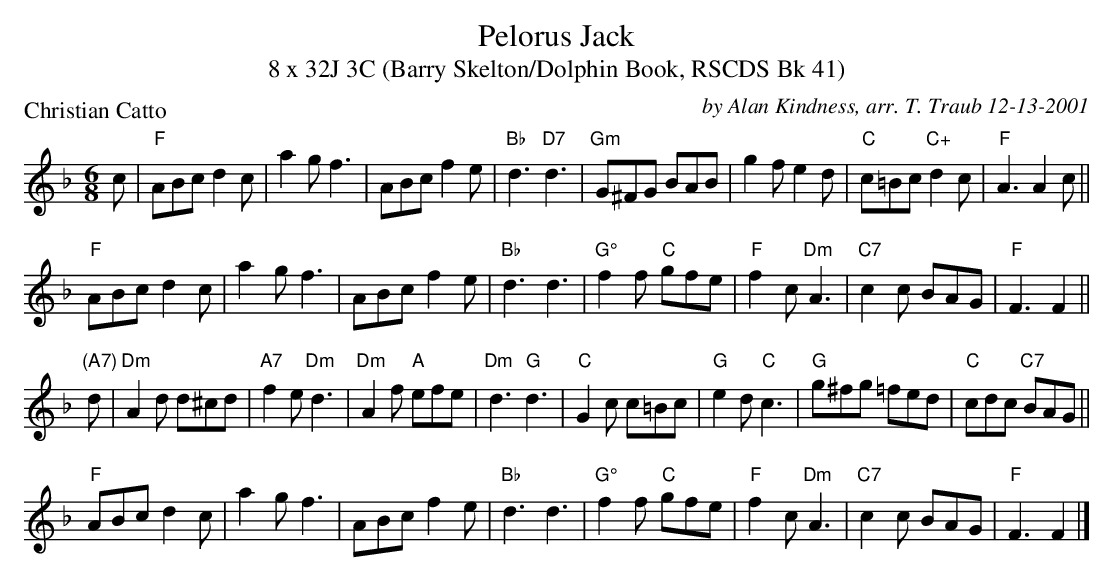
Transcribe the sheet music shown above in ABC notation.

X:1
T: Pelorus Jack
T: 8 x 32J 3C (Barry Skelton/Dolphin Book, RSCDS Bk 41)
P: Christian Catto
C: by Alan Kindness, arr. T. Traub 12-13-2001
M: 6/8
L: 1/8
K: F
c|"F"ABc d2 c|a2 g f3|ABc f2 e|"Bb"d3 "D7"d3|"Gm"G^FG BAB|g2 f e2 d|"C"c=Bc "C+"d2 c|"F"A3 A2 c||
"F"ABc d2 c|a2 g f3|ABc f2 e|"Bb"d3 d3|"G°"f2 f "C"gfe|"F"f2 c "Dm"A3|"C7"c2 c BAG|"F"F3 F2||
"(A7)"d|"Dm"A2 d d^cd|"A7"f2 e "Dm"d3|"Dm"A2 f "A"efe|"Dm"d3 "G"d3|"C"G2 c c=Bc|"G"e2 d "C"c3|"G"g^fg =fed|"C"cdc "C7"BAG||
"F"ABc d2 c|a2 g f3|ABc f2 e|"Bb"d3 d3|"G°"f2 f "C"gfe|"F"f2 c "Dm"A3|"C7"c2 c BAG|"F"F3 F2|]
